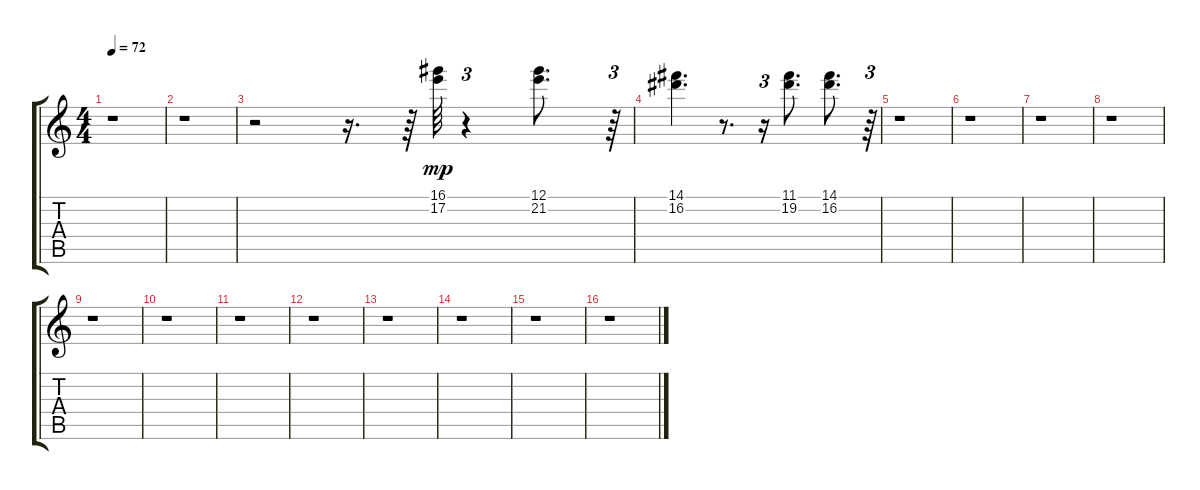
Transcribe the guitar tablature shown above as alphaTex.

\track "" {instrument acousticguitarsteel}
\staff {score tabs}
\tuning (E4 B3 G3 D3 A2 E2) {hide}
\ts (4 4)
\tempo 72
\clef g2
\ks c
r.1{dy mp} |
r.1 |
r.2 r.16{d} r.64 (16.1 17.2).64 r.4{tu (3 2)} (12.1 21.2).8{d} r.64{tu (3 2)} |
(14.1 16.2).4{d} r.8{d} r.16{tu (3 2)} (11.1 19.2).8{d} (14.1 16.2).8{d} r.64{tu (3 2)} |
r.1 |
r.1 |
r.1 |
r.1 |
r.1 |
r.1 |
r.1 |
r.1 |
r.1 |
r.1 |
r.1 |
r.1
